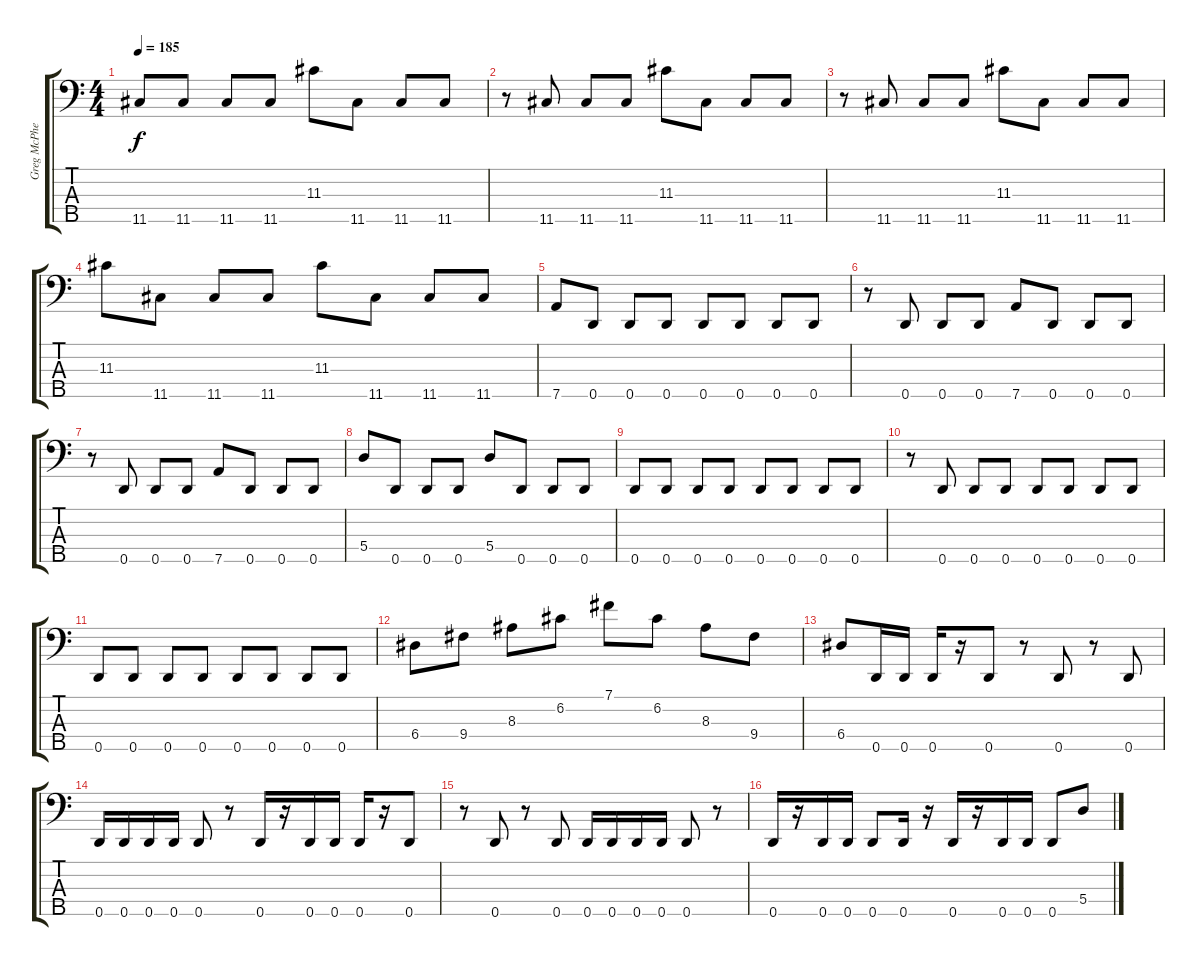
\track ("Greg McPherson" "Greg McPhe") {instrument electricbasspick}
\staff {score tabs}
\tuning (B2 G2 D2 A1 D1) {hide}
\ts (4 4)
\tempo 185
\clef f4
\ks c
11.5.8{dy f} 11.5.8 11.5.8 11.5.8 11.3.8 11.5.8 11.5.8 11.5.8 |
r.8 11.5.8 11.5.8 11.5.8 11.3.8 11.5.8 11.5.8 11.5.8 |
r.8 11.5.8 11.5.8 11.5.8 11.3.8 11.5.8 11.5.8 11.5.8 |
11.3.8 11.5.8 11.5.8 11.5.8 11.3.8 11.5.8 11.5.8 11.5.8 |
7.5.8 0.5.8 0.5.8 0.5.8 0.5.8 0.5.8 0.5.8 0.5.8 |
r.8 0.5.8 0.5.8 0.5.8 7.5.8 0.5.8 0.5.8 0.5.8 |
r.8 0.5.8 0.5.8 0.5.8 7.5.8 0.5.8 0.5.8 0.5.8 |
5.4.8 0.5.8 0.5.8 0.5.8 5.4.8 0.5.8 0.5.8 0.5.8 |
0.5.8 0.5.8 0.5.8 0.5.8 0.5.8 0.5.8 0.5.8 0.5.8 |
r.8 0.5.8 0.5.8 0.5.8 0.5.8 0.5.8 0.5.8 0.5.8 |
0.5.8 0.5.8 0.5.8 0.5.8 0.5.8 0.5.8 0.5.8 0.5.8 |
6.4.8 9.4.8 8.3.8 6.2.8 7.1.8 6.2.8 8.3.8 9.4.8 |
6.4.8 0.5.16 0.5.16 0.5.16 r.16 0.5.8 r.8 0.5.8 r.8 0.5.8 |
0.5.16 0.5.16 0.5.16 0.5.16 0.5.8 r.8 0.5.16 r.16 0.5.16 0.5.16 0.5.16 r.16 0.5.8 |
r.8 0.5.8 r.8 0.5.8 0.5.16 0.5.16 0.5.16 0.5.16 0.5.8 r.8 |
0.5.16 r.16 0.5.16 0.5.16 0.5.8 0.5.16 r.16 0.5.16 r.16 0.5.16 0.5.16 0.5.8 5.4.8
